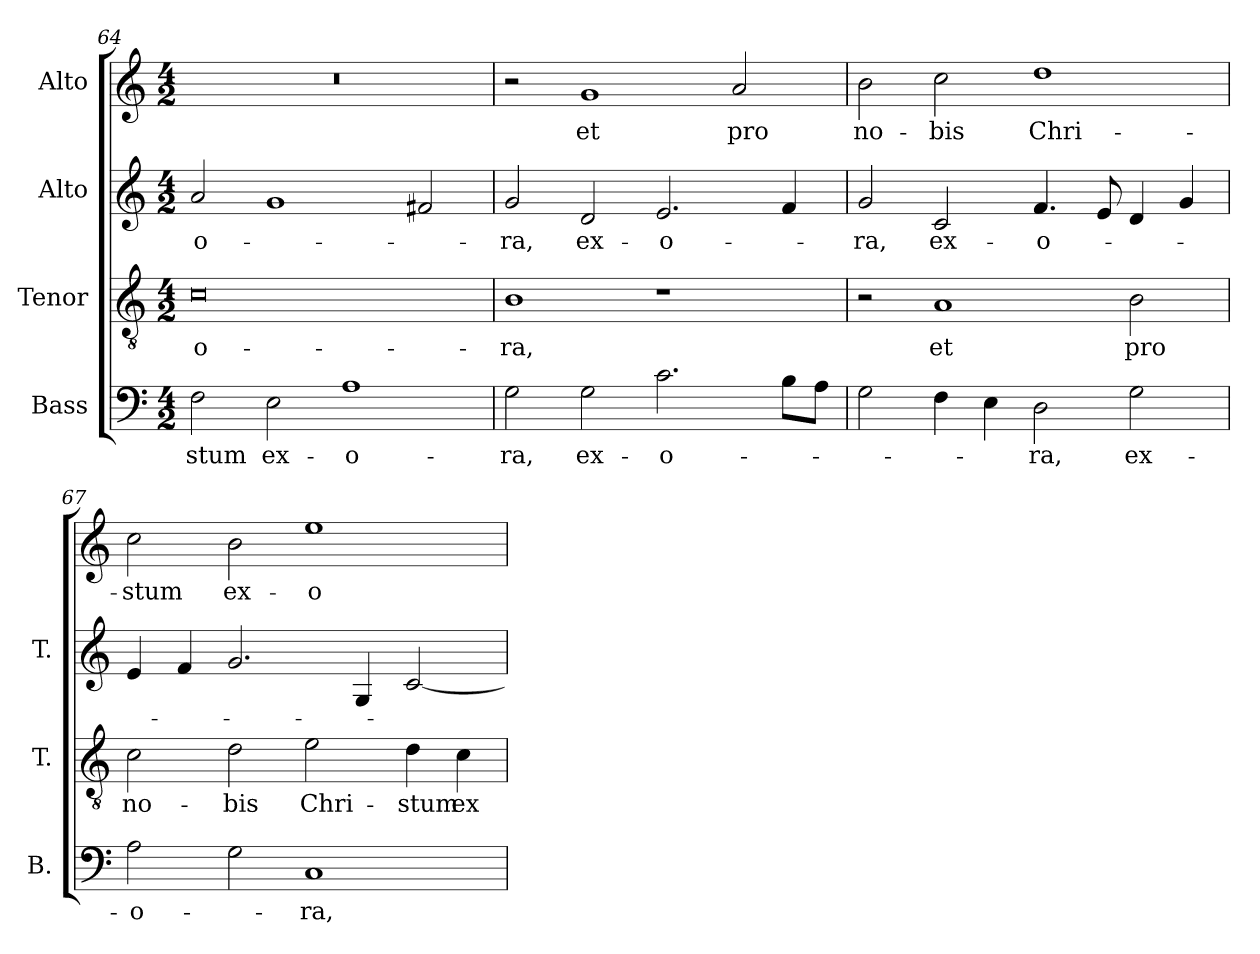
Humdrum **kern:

**kern	**text	**kern	**text	**kern	**text	**kern	**text
*part4	*part4	*part3	*part3	*part2	*part2	*part1	*part1
*staff4	*staff4	*staff3	*staff3	*staff2	*staff2	*staff1	*staff1
*I"Bass	*	*I"Tenor	*	*I"Alto	*	*I"Alto	*
*I'B.	*	*I'T.	*	*I'T.	*	*	*
!!LO:PB:g=z
*clefF4	*	*clefGv2	*	*clefG2	*	*clefG2	*
*	*	*ITrd7c12	*	*ITrd7c12	*	*	*
*k[]	*	*k[]	*	*k[]	*	*k[]	*
*C:	*	*C:	*	*C:	*	*C:	*
*M4/2	*	*M4/2	*	*M4/2	*	*M4/2	*
=64	=64	=64	=64	=64	=64	=64	=64
!	!LO:LY:b:color=#000000	!	!	!	!	!	!
!	!	!	!LO:LY:b:color=#000000	!	!	!	!
!	!	!	!	!	!LO:LY:b:color=#000000	!LO:N:vis=1	!
2Fi\	-stum	0Ci	-o-	2Ai/	-o-	0r	.
!	!LO:LY:b:color=#000000	!	!	!	!	!	!
2Ei\	ex-	.	.	1Gi	.	.	.
!	!LO:LY:b:color=#000000	!	!	!	!	!	!
1Ai	-o-	.	.	.	.	.	.
.	.	.	.	2F#Xi/	.	.	.
=65	=65	=65	=65	=65	=65	=65	=65
!	!LO:LY:b:color=#000000	!	!	!	!	!	!
!	!	!	!LO:LY:b:color=#000000	!	!	!	!
!	!	!	!	!	!LO:LY:b:color=#000000	!	!
2Gi\	-ra,	1BBi	-ra,	2Gi/	-ra,	2r	.
!	!LO:LY:b:color=#000000	!	!	!	!	!	!
!	!	!	!	!	!LO:LY:b:color=#000000	!	!
!	!	!	!	!	!	!	!LO:LY:b:color=#000000
2Gi\	ex-	.	.	2Di/	ex-	1gi	et
!	!LO:LY:b:color=#000000	!	!	!	!	!	!
!	!	!	!	!	!LO:LY:b:color=#000000	!	!
2.ci\	-o-	1r	.	2.Ei/	-o-	.	.
!	!	!	!	!	!	!	!LO:LY:b:color=#000000
.	.	.	.	.	.	2ai/	pro
8Bi\L	.	.	.	4Fi/	.	.	.
8Ai\J	.	.	.	.	.	.	.
=66	=66	=66	=66	=66	=66	=66	=66
!	!	!	!	!	!LO:LY:b:color=#000000	!	!
!	!	!	!	!	!	!	!LO:LY:b:color=#000000
2Gi\	.	2r	.	2Gi/	-ra,	2bi\	no-
!	!	!	!LO:LY:b:color=#000000	!	!	!	!
!	!	!	!	!	!LO:LY:b:color=#000000	!	!
!	!	!	!	!	!	!	!LO:LY:b:color=#000000
4Fi\	.	1AAi	et	2Ci/	ex-	2cci\	-bis
4Ei\	.	.	.	.	.	.	.
!	!LO:LY:b:color=#000000	!	!	!	!	!	!
!	!	!	!	!	!LO:LY:b:color=#000000	!	!
!	!	!	!	!	!	!	!LO:LY:b:color=#000000
2Di\	-ra,	.	.	4.Fi/	-o-	1ddi	Chri-
.	.	.	.	8Ei/	.	.	.
!	!LO:LY:b:color=#000000	!	!	!	!	!	!
!	!	!	!LO:LY:b:color=#000000	!	!	!	!
2Gi\	ex-	2BBi\	pro	4Di/	.	.	.
.	.	.	.	4Gi/	.	.	.
=67	=67	=67	=67	=67	=67	=67	=67
!	!LO:LY:b:color=#000000	!	!	!	!	!	!
!	!	!	!LO:LY:b:color=#000000	!	!	!	!
!	!	!	!	!	!	!	!LO:LY:b:color=#000000
2Ai\	-o-	2Ci\	no-	4Ei/	.	2cci\	-stum
.	.	.	.	4Fi/	.	.	.
!	!	!	!LO:LY:b:color=#000000	!	!	!	!
!	!	!	!	!	!	!	!LO:LY:b:color=#000000
2Gi\	.	2Di\	-bis	2.Gi/	.	2bi\	ex-
!	!LO:LY:b:color=#000000	!	!	!	!	!	!
!	!	!	!LO:LY:b:color=#000000	!	!	!	!
!	!	!	!	!	!	!	!LO:LY:b:color=#000000
1Ci	-ra,	2Ei\	Chri-	.	.	1eei	-o-
.	.	.	.	4GGi/	.	.	.
!	!	!	!LO:LY:b:color=#000000	!	!	!	!
.	.	4Di\	-stum	[2Ci/	.	.	.
!	!	!	!LO:LY:b:color=#000000	!	!	!	!
.	.	4Ci\	ex-	.	.	.	.
=	=	=	=	=	=	=	=
*-	*-	*-	*-	*-	*-	*-	*-
